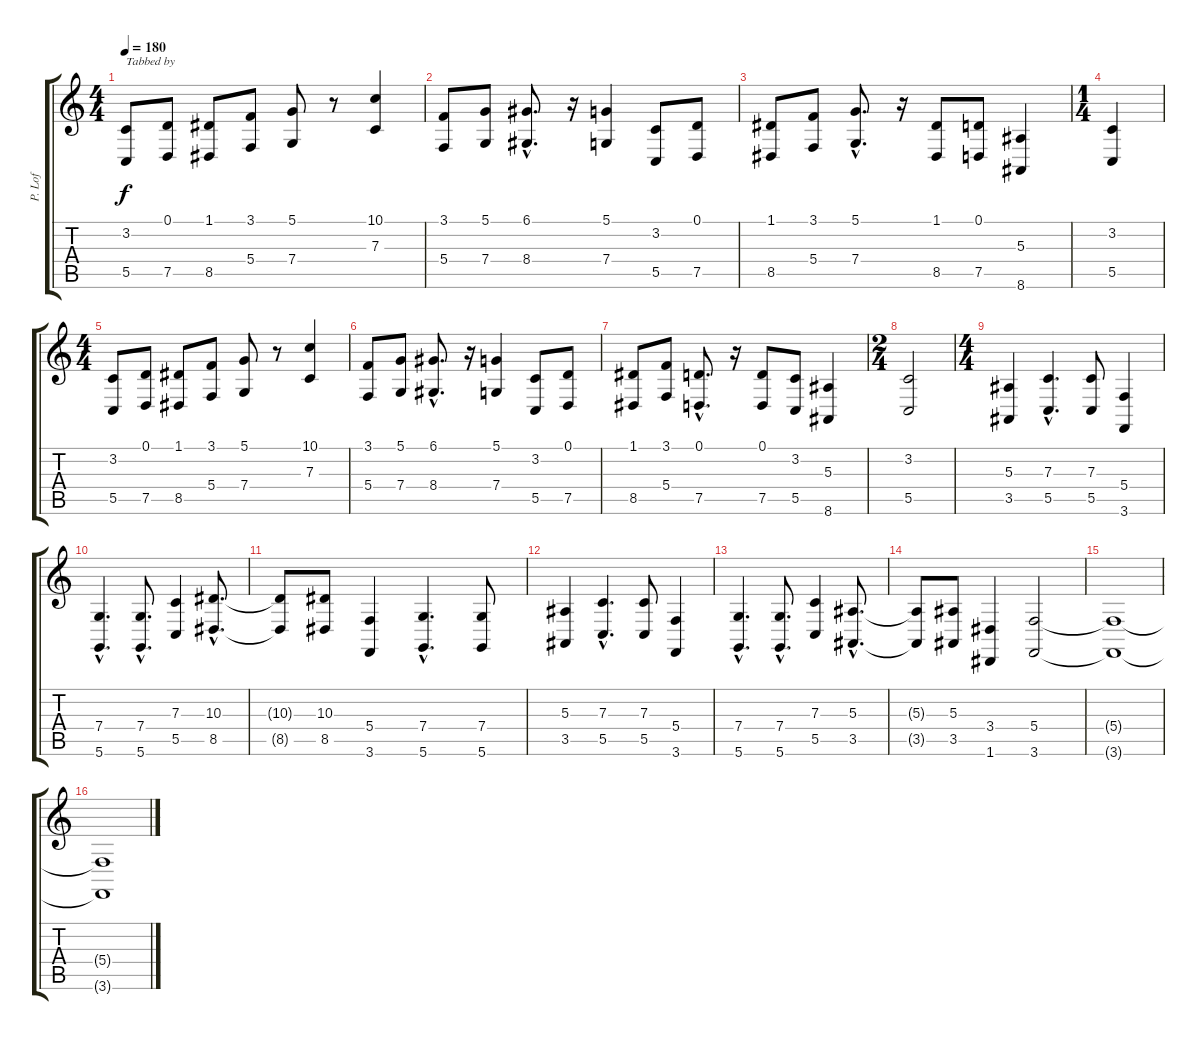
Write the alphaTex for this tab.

\track ("P. Lof" "P. Lof") {instrument stringensemble1}
\staff {score tabs}
\tuning (D4 A3 F3 C3 G2 D2) {hide}
\ts (4 4)
\tempo 180
\clef g2
\ks c
(3.2 5.5).8{txt "Tabbed by" dy f instrument stringensemble1} (0.1 7.5).8 (1.1 8.5).8 (3.1 5.4).8 (5.1 7.4).8 r.8 (10.1 7.3).4 |
(3.1 5.4).8 (5.1 7.4).8 (6.1{hac} 8.4{hac}).8{d} r.16 (5.1 7.4).4 (3.2 5.5).8 (0.1 7.5).8 |
(1.1 8.5).8 (3.1 5.4).8 (5.1{hac} 7.4{hac}).8{d} r.16 (1.1 8.5).8 (0.1 7.5).8 (5.3 8.6).4 |
\ts (1 4)
(3.2 5.5).4 |
\ts (4 4)
(3.2 5.5).8 (0.1 7.5).8 (1.1 8.5).8 (3.1 5.4).8 (5.1 7.4).8 r.8 (10.1 7.3).4 |
(3.1 5.4).8 (5.1 7.4).8 (6.1{hac} 8.4{hac}).8{d} r.16 (5.1 7.4).4 (3.2 5.5).8 (0.1 7.5).8 |
(1.1 8.5).8 (3.1 5.4).8 (0.1{hac} 7.5{hac}).8{d} r.16 (0.1 7.5).8 (3.2 5.5).8 (5.3 8.6).4 |
\ts (2 4)
(3.2 5.5).2 |
\ts (4 4)
(5.3 3.5).4 (7.3{hac} 5.5{hac}).4{d} (7.3 5.5).8 (5.4 3.6).4 |
(7.4{hac} 5.6{hac}).4{d} (7.4{hac} 5.6{hac}).8{d} (7.3 5.5).4 (10.3{hac} 8.5{hac}).8{d} |
(10.3{t} 8.5{t}).8 (10.3 8.5).8 (5.4 3.6).4 (7.4{hac} 5.6{hac}).4{d} (7.4 5.6).8 |
(5.3 3.5).4 (7.3{hac} 5.5{hac}).4{d} (7.3 5.5).8 (5.4 3.6).4 |
(7.4{hac} 5.6{hac}).4{d} (7.4{hac} 5.6{hac}).8{d} (7.3 5.5).4 (5.3{hac} 3.5{hac}).8{d} |
(5.3{t} 3.5{t}).8 (5.3 3.5).8 (3.4 1.6).4 (5.4 3.6).2 |
(5.4{t} 3.6{t}).1 |
(5.4{t} 3.6{t}).1
